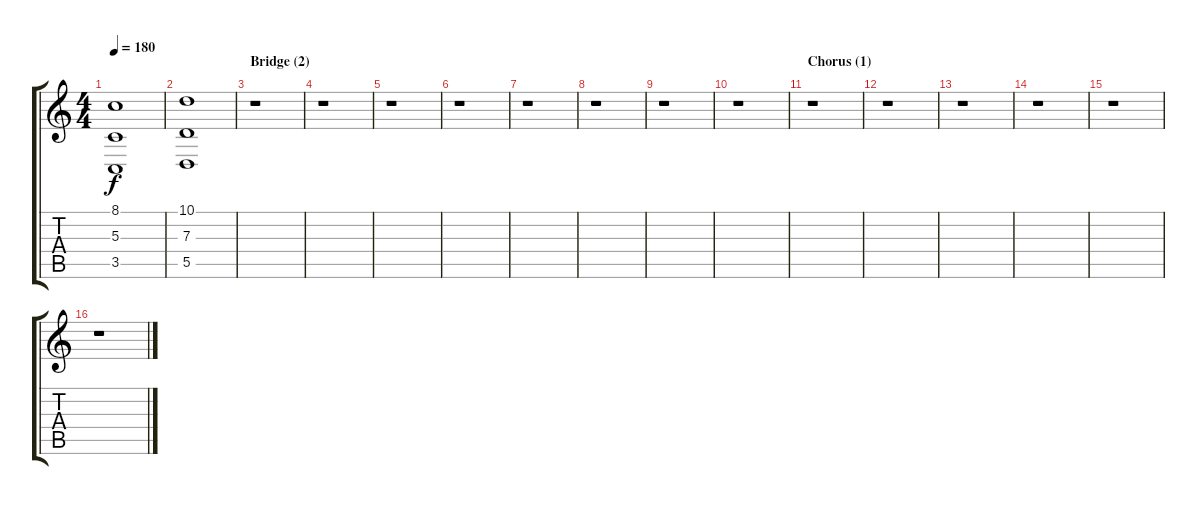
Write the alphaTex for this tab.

\track "" {instrument stringensemble1}
\staff {score tabs}
\tuning (E4 B3 G3 D3 A2 E2) {hide}
\ts (4 4)
\tempo 180
\clef g2
\ks c
(8.1 5.3 3.5).1{dy f} |
(10.1 7.3 5.5).1 |
\section ("" "Bridge (2)")
r.1 |
r.1 |
r.1 |
r.1 |
r.1 |
r.1 |
r.1 |
r.1 |
\section ("" "Chorus (1)")
r.1 |
r.1 |
r.1 |
r.1 |
r.1 |
r.1
